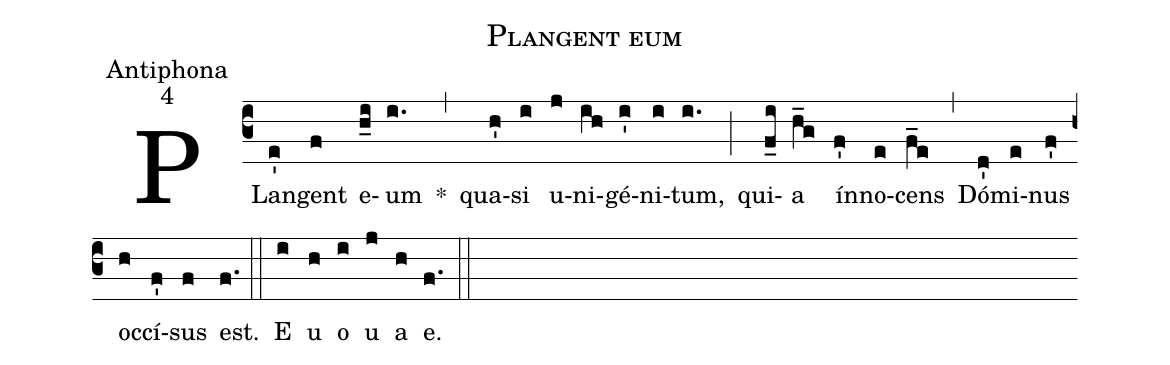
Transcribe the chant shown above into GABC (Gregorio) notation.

name:Plangent eum;
office-part:Antiphona;
mode:4;
%%
(c3) PLan(e')gent(f) e(h_i)um(i.) *(,) qua(h')si(i) u(j)ni(ih)gé(i')ni(i)tum,(i.) (;) qui(f_i)a(h_g) ín(f')no(e)cens(f_e) (,) Dó(d')mi(e)nus(f') oc(h)cí(f')sus(f) est.(f.) (::) <eu>E(i) u(h) o(i) u(j) a(h) e.</eu>(f.) (::)
